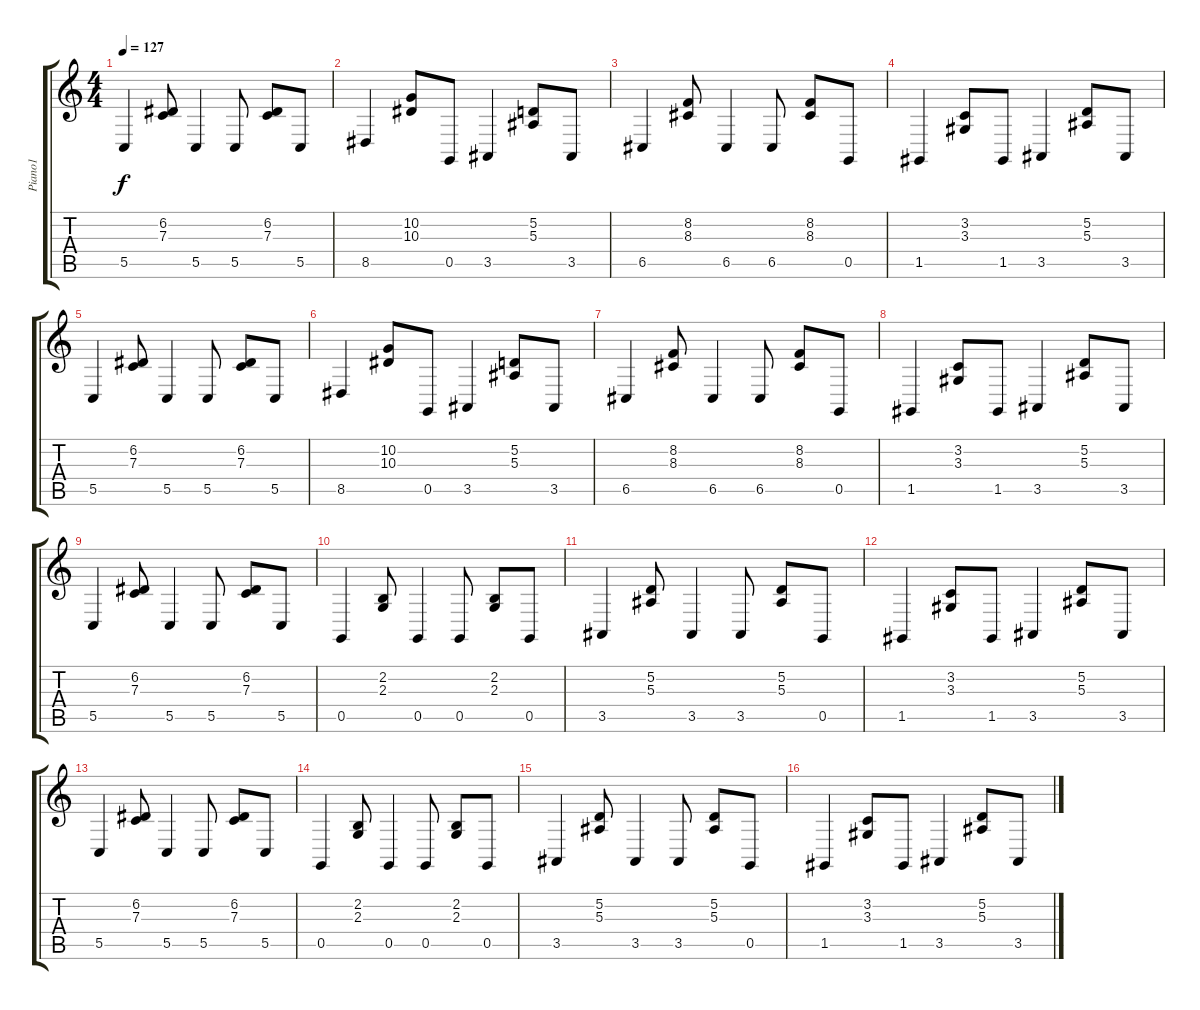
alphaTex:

\track ("Piano1" "Piano1") {instrument acousticgrandpiano}
\staff {score tabs}
\tuning (D4 A3 F3 C3 G2 C2) {hide}
\ts (4 4)
\tempo 127
\clef g2
\ks c
5.5.4{dy f} (6.2 7.3).8 5.5.4 5.5.8 (6.2 7.3).8 5.5.8 |
8.5.4 (10.2 10.3).8 0.5.8 3.5.4 (5.2 5.3).8 3.5.8 |
6.5.4 (8.2 8.3).8 6.5.4 6.5.8 (8.2 8.3).8 0.5.8 |
1.5.4 (3.2 3.3).8 1.5.8 3.5.4 (5.2 5.3).8 3.5.8 |
5.5.4 (6.2 7.3).8 5.5.4 5.5.8 (6.2 7.3).8 5.5.8 |
8.5.4 (10.2 10.3).8 0.5.8 3.5.4 (5.2 5.3).8 3.5.8 |
6.5.4 (8.2 8.3).8 6.5.4 6.5.8 (8.2 8.3).8 0.5.8 |
1.5.4 (3.2 3.3).8 1.5.8 3.5.4 (5.2 5.3).8 3.5.8 |
5.5.4 (6.2 7.3).8 5.5.4 5.5.8 (6.2 7.3).8 5.5.8 |
0.5.4 (2.2 2.3).8 0.5.4 0.5.8 (2.2 2.3).8 0.5.8 |
3.5.4 (5.2 5.3).8 3.5.4 3.5.8 (5.2 5.3).8 0.5.8 |
1.5.4 (3.2 3.3).8 1.5.8 3.5.4 (5.2 5.3).8 3.5.8 |
5.5.4 (6.2 7.3).8 5.5.4 5.5.8 (6.2 7.3).8 5.5.8 |
0.5.4 (2.2 2.3).8 0.5.4 0.5.8 (2.2 2.3).8 0.5.8 |
3.5.4 (5.2 5.3).8 3.5.4 3.5.8 (5.2 5.3).8 0.5.8 |
1.5.4 (3.2 3.3).8 1.5.8 3.5.4 (5.2 5.3).8 3.5.8
